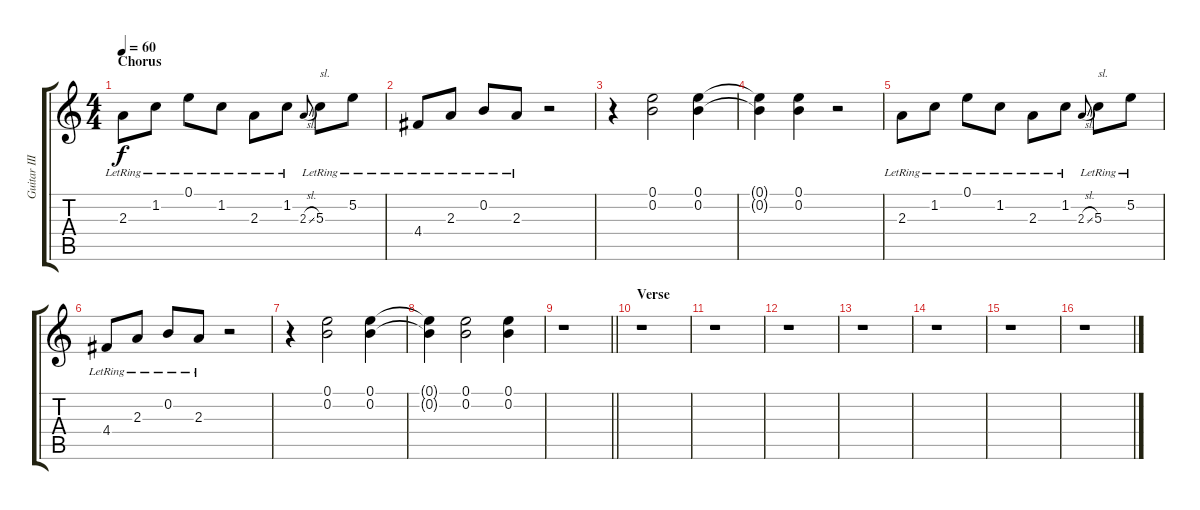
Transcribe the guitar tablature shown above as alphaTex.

\track ("Guitar III" "Guitar III") {instrument electricguitarclean}
\staff {score tabs}
\tuning (E4 B3 G3 D3 A2 E2) {hide}
\ts (4 4)
\section ("" "Chorus")
\tempo 60
\clef g2
\ks c
2.3{lr}.8{dy f} 1.2{lr}.8 0.1{lr}.8 1.2{lr}.8 2.3{lr}.8 1.2{lr}.8 2.3{sl}.8{gr onbeat} 5.3{lr}.8{txt "sl."} 5.2{lr}.8 |
4.4{lr}.8 2.3{lr}.8 0.2{lr}.8 2.3{lr}.8 r.2 |
r.4 (0.1 0.2).2 (0.1 0.2).4 |
(0.1{t} 0.2{t}).4 (0.1 0.2).4 r.2 |
2.3{lr}.8 1.2{lr}.8 0.1{lr}.8 1.2{lr}.8 2.3{lr}.8 1.2{lr}.8 2.3{sl}.8{gr onbeat} 5.3{lr}.8{txt "sl."} 5.2{lr}.8 |
4.4{lr}.8 2.3{lr}.8 0.2{lr}.8 2.3{lr}.8 r.2 |
r.4 (0.1 0.2).2 (0.1 0.2).4 |
(0.1{t} 0.2{t}).4 (0.1 0.2).2 (0.1 0.2).4 |
\barLineRight lightlight
r.1 |
\section ("" "Verse")
r.1 |
r.1 |
r.1 |
r.1 |
r.1 |
r.1 |
r.1
